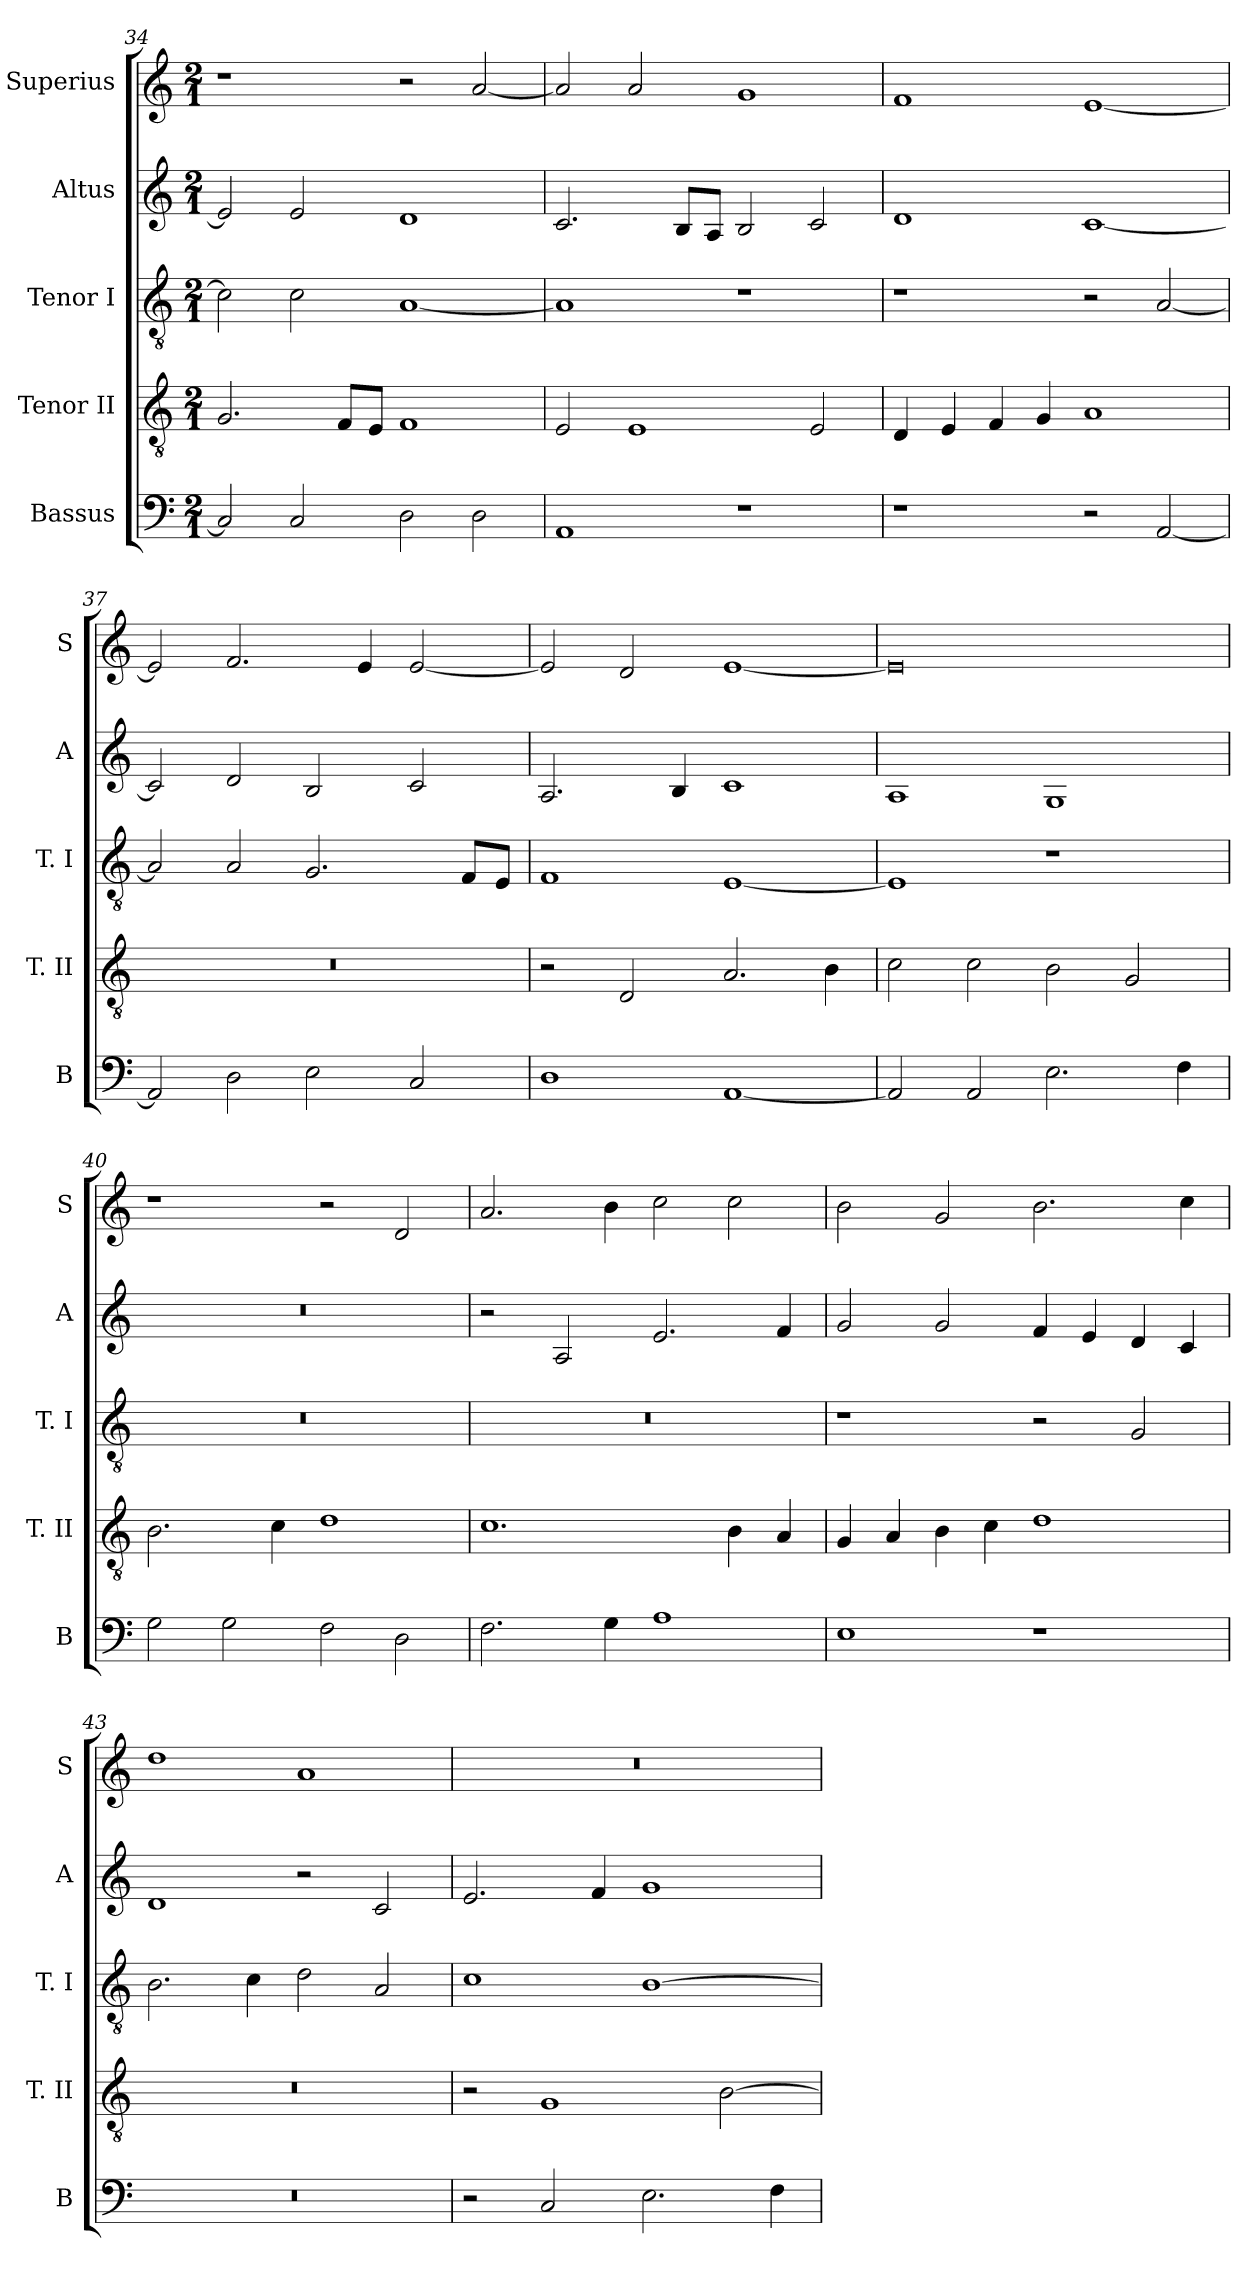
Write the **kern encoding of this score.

**kern	**kern	**kern	**kern	**kern
*part5	*part4	*part3	*part2	*part1
*staff5	*staff4	*staff3	*staff2	*staff1
*I"Bassus	*I"Tenor II	*I"Tenor I	*I"Altus	*I"Superius
*I'B	*I'T. II	*I'T. I	*I'A	*I'S
*clefF4	*clefGv2	*clefGv2	*clefG2	*clefG2
*k[]	*k[]	*k[]	*k[]	*k[]
*C:	*C:	*C:	*C:	*C:
*M2/1	*M2/1	*M2/1	*M2/1	*M2/1
=34	=34	=34	=34	=34
2C]	2.G	2c]	2e]	1r
2C	.	2c	2e	.
.	8FL	.	.	.
.	8EJ	.	.	.
2D	1F	[1A	1d	2r
2D	.	.	.	[2a
=35	=35	=35	=35	=35
1AA	2E	1A]	2.c	2a]
.	1E	.	.	2a
.	.	.	8BL	.
.	.	.	8AJ	.
1r	.	1r	2B	1g
.	2E	.	2c	.
=36	=36	=36	=36	=36
1r	4D	1r	1d	1f
.	4E	.	.	.
.	4F	.	.	.
.	4G	.	.	.
2r	1A	2r	[1c	[1e
[2AA	.	[2A	.	.
=37	=37	=37	=37	=37
2AA]	0r	2A]	2c]	2e]
2D	.	2A	2d	2.f
2E	.	2.G	2B	.
.	.	.	.	4e
2C	.	.	2c	[2e
.	.	8FL	.	.
.	.	8EJ	.	.
=38	=38	=38	=38	=38
1D	2r	1F	2.A	2e]
.	2D	.	.	2d
.	.	.	4B	.
[1AA	2.A	[1E	1c	[1e
.	4B	.	.	.
=39	=39	=39	=39	=39
2AA]	2c	1E]	1A	0e]
2AA	2c	.	.	.
2.E	2B	1r	1G	.
.	2G	.	.	.
4F	.	.	.	.
=40	=40	=40	=40	=40
2G	2.B	0r	0r	1r
2G	.	.	.	.
.	4c	.	.	.
2F	1d	.	.	2r
2D	.	.	.	2d
=41	=41	=41	=41	=41
2.F	1.c	0r	2r	2.a
.	.	.	2A	.
4G	.	.	.	4b
1A	.	.	2.e	2cc
.	4B	.	.	2cc
.	4A	.	4f	.
=42	=42	=42	=42	=42
1E	4G	1r	2g	2b
.	4A	.	.	.
.	4B	.	2g	2g
.	4c	.	.	.
1r	1d	2r	4f	2.b
.	.	.	4e	.
.	.	2G	4d	.
.	.	.	4c	4cc
=43	=43	=43	=43	=43
0r	0r	2.B	1d	1dd
.	.	4c	.	.
.	.	2d	2r	1a
.	.	2A	2c	.
=44	=44	=44	=44	=44
2r	2r	1c	2.e	0r
2C	1G	.	.	.
.	.	.	4f	.
2.E	.	[1B	1g	.
.	[2B	.	.	.
4F	.	.	.	.
=	=	=	=	=
*-	*-	*-	*-	*-
